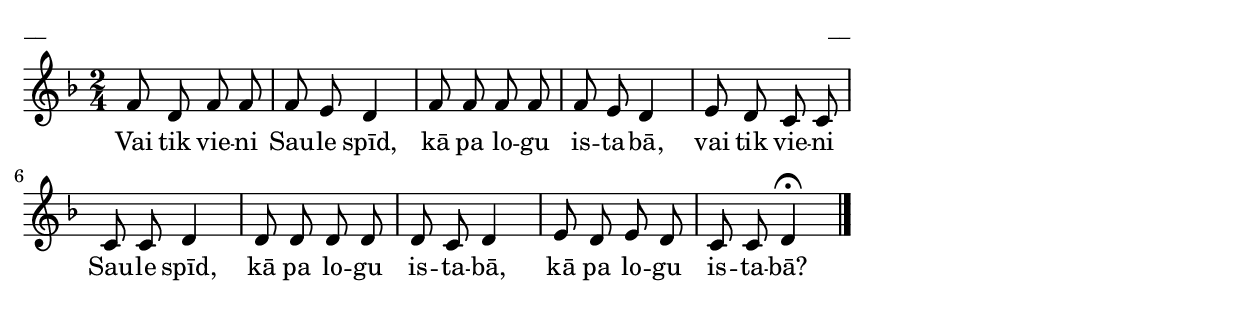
\version "2.13.16"
%\header {
%    title = "Vai tik vieni Saule spīd, kā pa logu istabā"
%}
\paper {
line-width = 14\cm
left-margin = 0.4\cm
between-system-padding = 0.1\cm
between-system-space = 0.1\cm
}
\layout {
indent = #0
ragged-last = ##f
}


voiceA = \relative c' {
\clef "treble"
\key d \minor
\time 2/4
f8 d f f |
f8 e d4 |
f8 f f f |
f8 e d4 |
e8 d c c |
c8 c d4 |
d8 d d d |
d8 c d4 |
e8 d e d |
c8 c d4\fermata |
\bar "|."
} 


lyricA = \lyricmode {
Vai tik vie -- ni Sau -- le spīd, kā pa lo -- gu is -- ta -- bā,
vai tik vie -- ni Sau -- le spīd, kā pa lo -- gu is -- ta -- bā, kā pa lo -- gu is -- ta -- bā?
} 


fullScore = <<
\new Staff {
<<
\new Voice = "voiceA" { \oneVoice \autoBeamOff \voiceA }
\lyricsto "voiceA" \new Lyrics \lyricA
>>
}
>>

\score {
\fullScore
\header { piece = "__" opus = "__" }
}
\markup { \with-color #(x11-color 'white) \sans \smaller "__" }
\score {
\unfoldRepeats
\fullScore
\midi {
\context { \Staff \remove "Staff_performer" }
\context { \Voice \consists "Staff_performer" }
}
}



